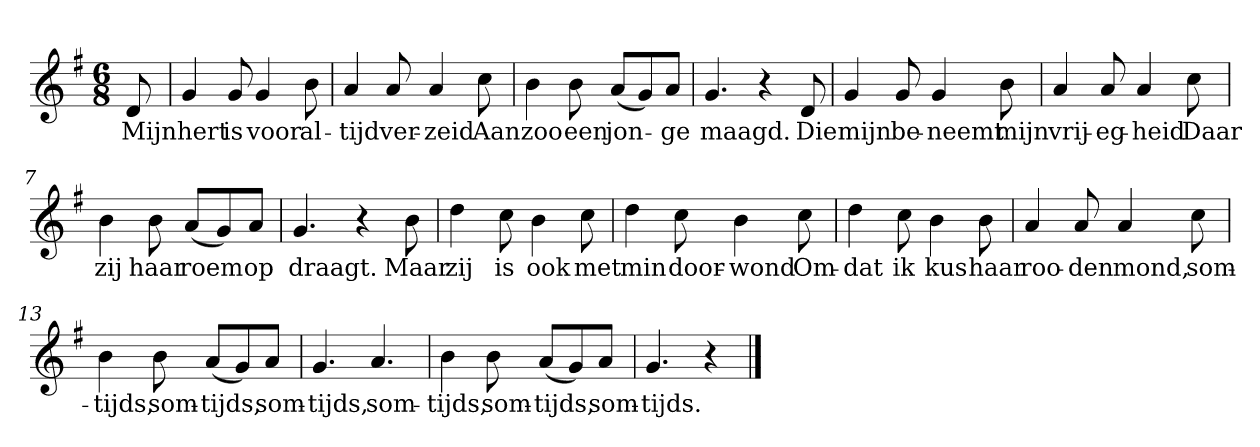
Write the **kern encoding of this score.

**kern	**text
*part1	*part1
*staff1	*staff1
*clefG2	*
*k[f#]	*
*G:	*
*M6/8	*
*MM120	*
=	=
8d	Mijn
=1	=1
4g	hert
8g	is
4g	voor
8b	al-
=2	=2
4a	-tijd
8a	ver-
4a	-zeid
8cc	Aan
=3	=3
4b	zoo
8b	een
(8a/L	jon-
8g/)	.
8a/J	-ge
=4	=4
4.g	maagd.
4r	.
8d	Die
=5	=5
4g	mijn
8g	be-
4g	-neemt
8b	mijn
=6	=6
4a	vrij-
8a	-eg-
4a	-heid
8cc	Daar
=7	=7
4b	zij
8b	haar
(8a/L	roem
8g/)	.
8a/J	op
=8	=8
4.g	draagt.
4r	.
8b	Maar
=9	=9
4dd	zij
8cc	is
4b	ook
8cc	met
=10	=10
4dd	min
8cc	door-
4b	-wond
8cc	Om-
=11	=11
4dd	-dat
8cc	ik
4b	kus
8b	haar
=12	=12
4a	roo-
8a	-den
4a	mond,
8cc	som-
=13	=13
4b	-tijds,
8b	som-
(8a/L	-tijds,
8g/)	.
8a/J	som-
=14	=14
4.g	-tijds,
4.a	som-
=15	=15
4b	-tijds,
8b	som-
(8a/L	-tijds,
8g/)	.
8a/J	som-
=16	=16
4.g	-tijds.
4r	.
==	==
*-	*-
